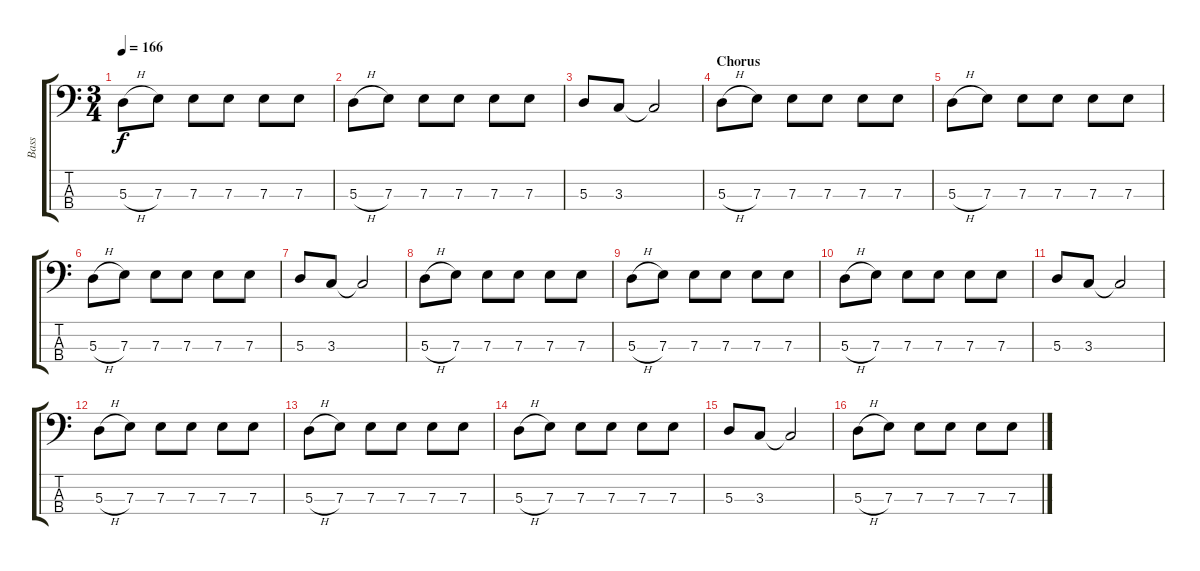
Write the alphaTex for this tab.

\track ("Bass" "Bass") {instrument electricbasspick}
\staff {score tabs}
\tuning (G2 D2 A1 E1) {hide}
\ts (3 4)
\tempo 166
\clef f4
\ks c
5.3{h}.8{dy f} 7.3.8 7.3.8 7.3.8 7.3.8 7.3.8 |
5.3{h}.8 7.3.8 7.3.8 7.3.8 7.3.8 7.3.8 |
5.3.8 3.3.8 3.3{t}.2 |
\section ("" "Chorus")
5.3{h}.8 7.3.8 7.3.8 7.3.8 7.3.8 7.3.8 |
5.3{h}.8 7.3.8 7.3.8 7.3.8 7.3.8 7.3.8 |
5.3{h}.8 7.3.8 7.3.8 7.3.8 7.3.8 7.3.8 |
5.3.8 3.3.8 3.3{t}.2 |
5.3{h}.8 7.3.8 7.3.8 7.3.8 7.3.8 7.3.8 |
5.3{h}.8 7.3.8 7.3.8 7.3.8 7.3.8 7.3.8 |
5.3{h}.8 7.3.8 7.3.8 7.3.8 7.3.8 7.3.8 |
5.3.8 3.3.8 3.3{t}.2 |
5.3{h}.8 7.3.8 7.3.8 7.3.8 7.3.8 7.3.8 |
5.3{h}.8 7.3.8 7.3.8 7.3.8 7.3.8 7.3.8 |
5.3{h}.8 7.3.8 7.3.8 7.3.8 7.3.8 7.3.8 |
5.3.8 3.3.8 3.3{t}.2 |
5.3{h}.8 7.3.8 7.3.8 7.3.8 7.3.8 7.3.8
